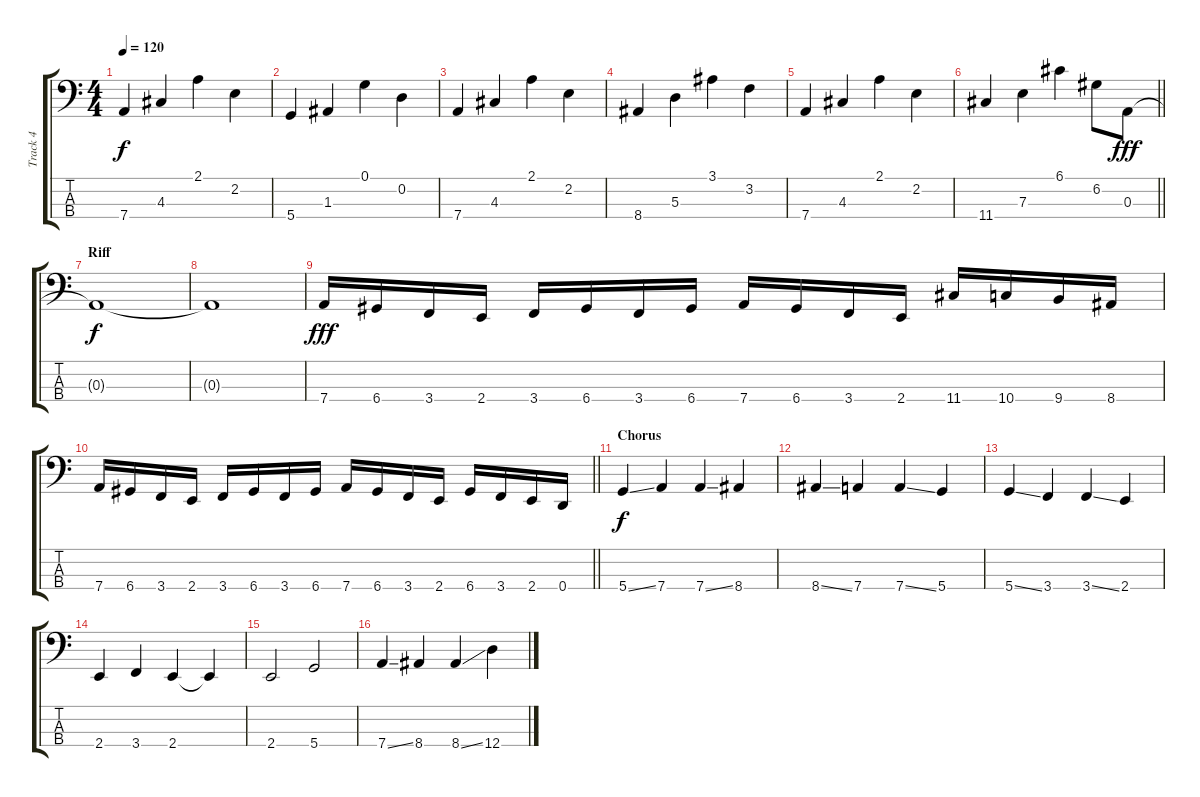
\track ("Track 4" "Track 4") {instrument electricbassfinger}
\staff {score tabs}
\tuning (G2 D2 A1 D1) {hide}
\ts (4 4)
\tempo 120
\clef f4
\ks c
7.4.4{dy f} 4.3.4 2.1.4 2.2.4 |
5.4.4 1.3.4 0.1.4 0.2.4 |
7.4.4 4.3.4 2.1.4 2.2.4 |
8.4.4 5.3.4 3.1.4 3.2.4 |
7.4.4 4.3.4 2.1.4 2.2.4 |
\barLineRight lightlight
11.4.4 7.3.4 6.1.4 6.2.8 0.3.8{dy fff} |
\section ("" "Riff")
0.3{t}.1{dy f} |
0.3{t}.1 |
7.4.16{dy fff} 6.4.16 3.4.16 2.4.16 3.4.16 6.4.16 3.4.16 6.4.16 7.4.16 6.4.16 3.4.16 2.4.16 11.4.16 10.4.16 9.4.16 8.4.16 |
\barLineRight lightlight
7.4.16 6.4.16 3.4.16 2.4.16 3.4.16 6.4.16 3.4.16 6.4.16 7.4.16 6.4.16 3.4.16 2.4.16 6.4.16 3.4.16 2.4.16 0.4.16 |
\section ("" "Chorus")
5.4{ss}.4{dy f} 7.4.4 7.4{ss}.4 8.4.4 |
8.4{ss}.4 7.4.4 7.4{ss}.4 5.4.4 |
5.4{ss}.4 3.4.4 3.4{ss}.4 2.4.4 |
2.4.4 3.4.4 2.4.4 2.4{t}.4 |
2.4.2 5.4.2 |
7.4{ss}.4 8.4.4 8.4{ss}.4 12.4.4
